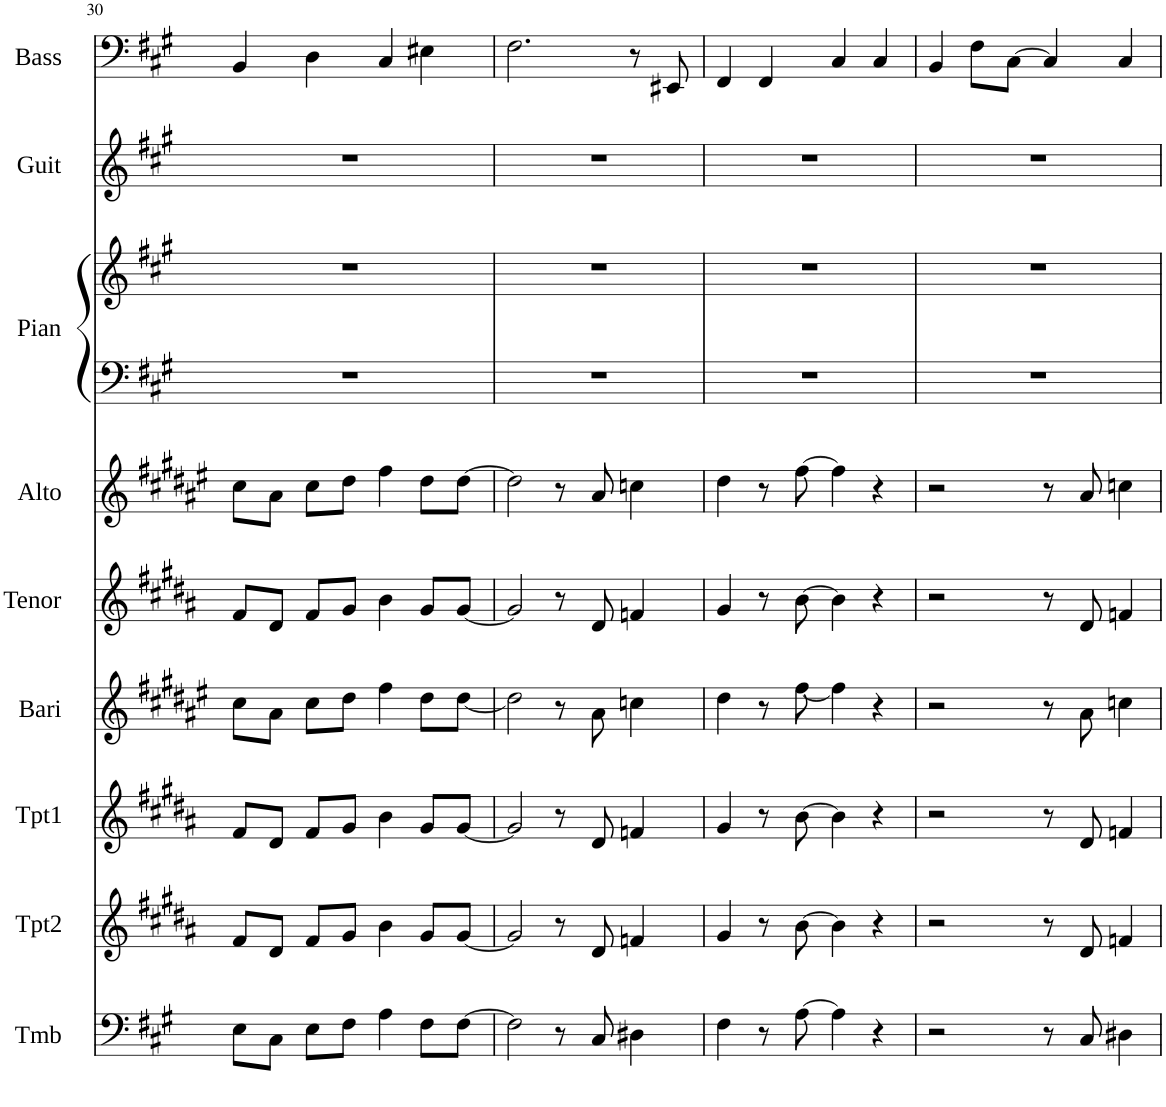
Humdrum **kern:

**kern	**kern	**kern	**kern	**kern	**kern	**kern	**kern	**kern	**kern
*part9	*part8	*part7	*part6	*part5	*part4	*part3	*part3	*part2	*part1
*staff10	*staff9	*staff8	*staff7	*staff6	*staff5	*staff4	*staff3	*staff2	*staff1
*I"Trombone	*I"Trumpet 2	*I"Trumpet 1	*I"Baritone Sax	*I"Tenor Sax	*I"Alto Sax	*I"Piano	*	*I"Guitar	*I"Bass
*I'Tmb	*I'Tpt2	*I'Tpt1	*I'Bari	*I'Tenor	*I'Alto	*I'Pian	*	*I'Guit	*I'Bass
!!LO:PB:g=z
*clefF4	*clefG2	*clefG2	*clefG2	*clefG2	*clefG2	*clefF4	*clefG2	*clefG2	*clefF4
*	*Trd8c14	*Trd8c14	*Trd-2c-3	*Trd1c2	*Trd5c9	*	*	*	*
*k[f#c#g#]	*k[f#c#g#d#a#]	*k[f#c#g#d#a#]	*k[f#c#g#d#a#e#]	*k[f#c#g#d#a#]	*k[f#c#g#d#a#e#]	*k[f#c#g#]	*k[f#c#g#]	*k[f#c#g#]	*k[f#c#g#]
*M4/4	*M4/4	*M4/4	*M4/4	*M4/4	*M4/4	*M4/4	*M4/4	*M4/4	*M4/4
=30	=30	=30	=30	=30	=30	=30	=30	=30	=30
*	*	*	*^	*	*	*	*	*	*
8E\L	8f#/L	8f#/L	1ryy	8cc#\L	8f#/L	8cc#\L	1r	1r	1r	4BB/
8C#\J	8d#/J	8d#/J	.	8a#\J	8d#/J	8a#\J	.	.	.	.
8E\L	8f#/L	8f#/L	.	8cc#\L	8f#/L	8cc#\L	.	.	.	4D\
8F#\J	8g#/J	8g#/J	.	8dd#\J	8g#/J	8dd#\J	.	.	.	.
4A\	4b\	4b\	.	4ff#\	4b\	4ff#\	.	.	.	4C#/
8F#\L	8g#/L	8g#/L	.	8dd#\L	8g#/L	8dd#\L	.	.	.	4E#X\
[8F#\J	[8g#/J	[8g#/J	.	[8dd#\J	[8g#/J	[8dd#\J	.	.	.	.
=31	=31	=31	=31	=31	=31	=31	=31	=31	=31	=31
2F#\]	2g#/]	2g#/]	2ryy	2dd#\]	2g#/]	2dd#\]	1r	1r	1r	2.F#\
8r	8r	8r	8r	8ryy	8r	8r	.	.	.	.
8C#/	8d#/	8d#/	4.ryy	8a#\	8d#/	8a#/	.	.	.	.
4D#X\	4fn/	4fn/	.	4ccn\	4fn/	4ccn\	.	.	.	8r
.	.	.	.	.	.	.	.	.	.	8EE#X/
=32	=32	=32	=32	=32	=32	=32	=32	=32	=32	=32
4F#\	4g#/	4g#/	4ryy	4dd#\	4g#/	4dd#\	1r	1r	1r	4FF#/
8r	8r	8r	8r	8ryy	8r	8r	.	.	.	4FF#/
[8A\	[8b\	[8b\	4.ryy	[8ff#\	[8b\	[8ff#\	.	.	.	.
4A\]	4b\]	4b\]	.	4ff#\]	4b\]	4ff#\]	.	.	.	4C#/
4r	4r	4r	4r	4ryy	4r	4r	.	.	.	4C#/
=33	=33	=33	=33	=33	=33	=33	=33	=33	=33	=33
2r	2r	2r	2r	8ryy	2r	2r	1r	1r	1r	4BB/
*	*	*	*v	*v	*	*	*	*	*	*
.	.	.	.	.	.	.	.	.	8F#\L
.	.	.	.	.	.	.	.	.	[8C#\J
8r	8r	8r	8r	8r	8r	.	.	.	4C#/]
*	*	*	*^	*	*	*	*	*	*
8C#/	8d#/	8d#/	4.ryy	8a#\	8d#/	8a#/	.	.	.	.
4D#X\	4fn/	4fn/	.	4ccn\	4fn/	4ccn\	.	.	.	4C#/
*	*	*	*v	*v	*	*	*	*	*	*
=	=	=	=	=	=	=	=	=	=
*-	*-	*-	*-	*-	*-	*-	*-	*-	*-
